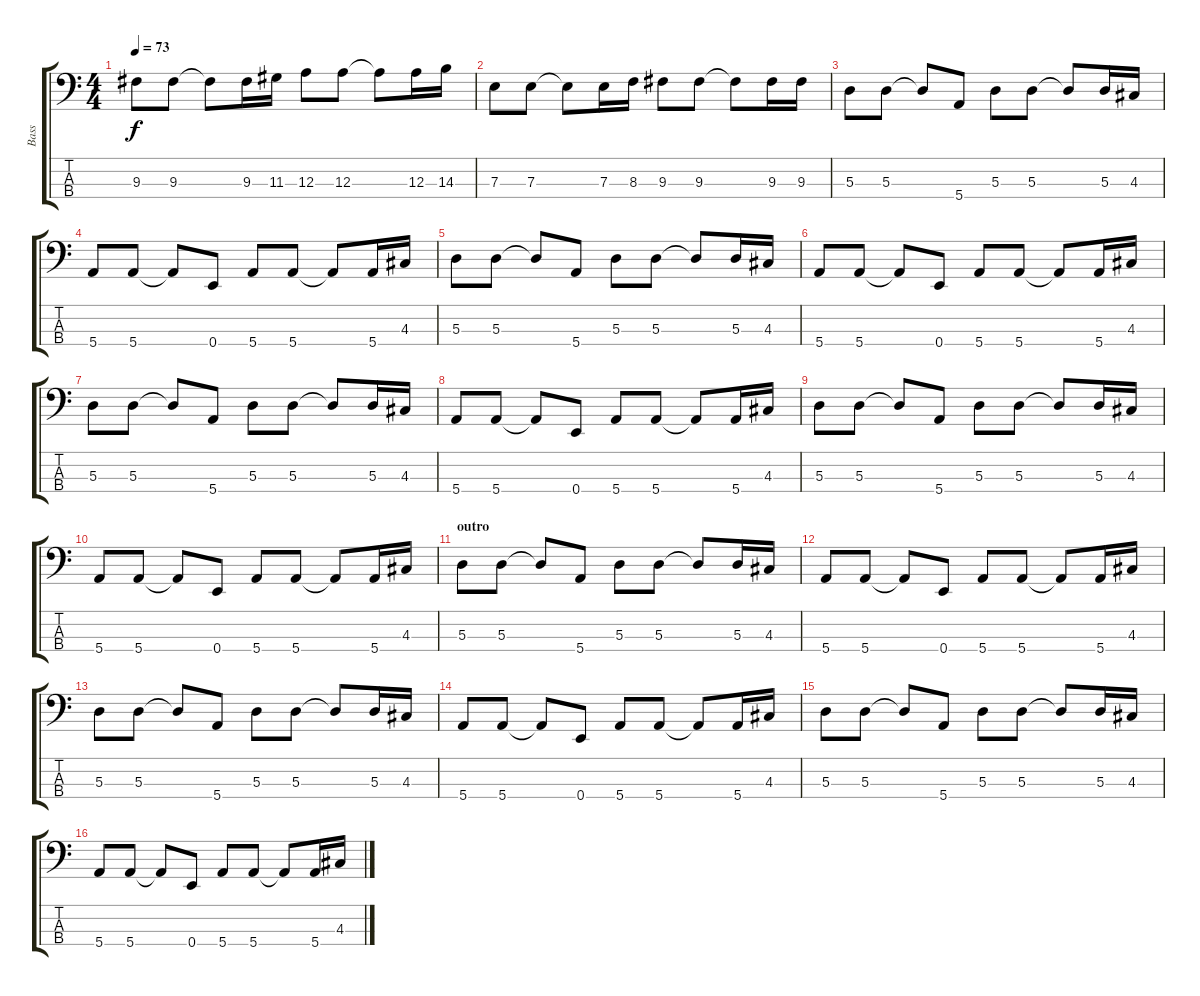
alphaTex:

\track ("Bass" "Bass") {instrument electricbassfinger}
\staff {score tabs}
\tuning (G2 D2 A1 E1) {hide}
\ts (4 4)
\tempo 73
\clef f4
\ks c
9.3.8{dy f} 9.3.8 9.3{t}.8 9.3.16 11.3.16 12.3.8 12.3.8 12.3{t}.8 12.3.16 14.3.16 |
7.3.8 7.3.8 7.3{t}.8 7.3.16 8.3.16 9.3.8 9.3.8 9.3{t}.8 9.3.16 9.3.16 |
5.3.8 5.3.8 5.3{t}.8 5.4.8 5.3.8 5.3.8 5.3{t}.8 5.3.16 4.3.16 |
5.4.8 5.4.8 5.4{t}.8 0.4.8 5.4.8 5.4.8 5.4{t}.8 5.4.16 4.3.16 |
5.3.8 5.3.8 5.3{t}.8 5.4.8 5.3.8 5.3.8 5.3{t}.8 5.3.16 4.3.16 |
5.4.8 5.4.8 5.4{t}.8 0.4.8 5.4.8 5.4.8 5.4{t}.8 5.4.16 4.3.16 |
5.3.8 5.3.8 5.3{t}.8 5.4.8 5.3.8 5.3.8 5.3{t}.8 5.3.16 4.3.16 |
5.4.8 5.4.8 5.4{t}.8 0.4.8 5.4.8 5.4.8 5.4{t}.8 5.4.16 4.3.16 |
5.3.8 5.3.8 5.3{t}.8 5.4.8 5.3.8 5.3.8 5.3{t}.8 5.3.16 4.3.16 |
5.4.8 5.4.8 5.4{t}.8 0.4.8 5.4.8 5.4.8 5.4{t}.8 5.4.16 4.3.16 |
\section ("" "outro")
5.3.8 5.3.8 5.3{t}.8 5.4.8 5.3.8 5.3.8 5.3{t}.8 5.3.16 4.3.16 |
5.4.8 5.4.8 5.4{t}.8 0.4.8 5.4.8 5.4.8 5.4{t}.8 5.4.16 4.3.16 |
5.3.8 5.3.8 5.3{t}.8 5.4.8 5.3.8 5.3.8 5.3{t}.8 5.3.16 4.3.16 |
5.4.8 5.4.8 5.4{t}.8 0.4.8 5.4.8 5.4.8 5.4{t}.8 5.4.16 4.3.16 |
5.3.8 5.3.8 5.3{t}.8 5.4.8 5.3.8 5.3.8 5.3{t}.8 5.3.16 4.3.16 |
5.4.8 5.4.8 5.4{t}.8 0.4.8 5.4.8 5.4.8 5.4{t}.8 5.4.16 4.3.16
